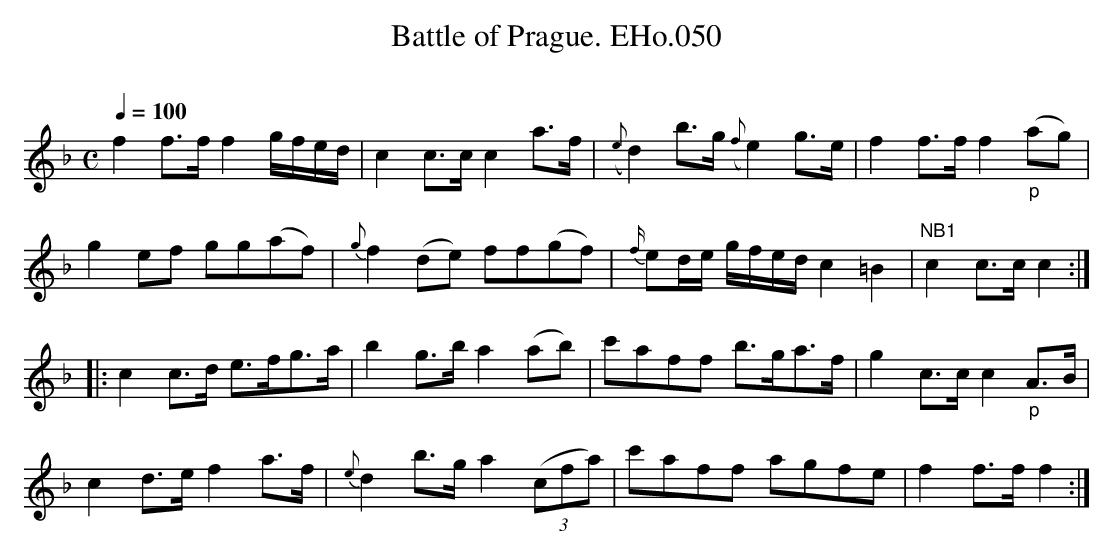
X:1
T:Battle of Prague. EHo.050
M:C
L:1/8
Q:1/4=100
O:
K:F
f2f>ff2 g/f/e/d/ | c2c>cc2 a>f | {(e}d2) b>g {(f}e2) g>e | f2f>ff2"_p"(ag) |
g2 ef gg(af) | {g}f2 (de) ff(gf) | {f/}ed/e/ g/f/e/d/c2=B2 | "NB1"c2c>cc2 :|
|: c2c>d e>fg>a | b2g>b a2(ab) | c'aff b>ga>f | g2c>cc2"_p"A>B |
c2d>e f2a>f | {e}d2 b>g a2(3(cfa) | c'aff agfe | f2f>f f2 :|
